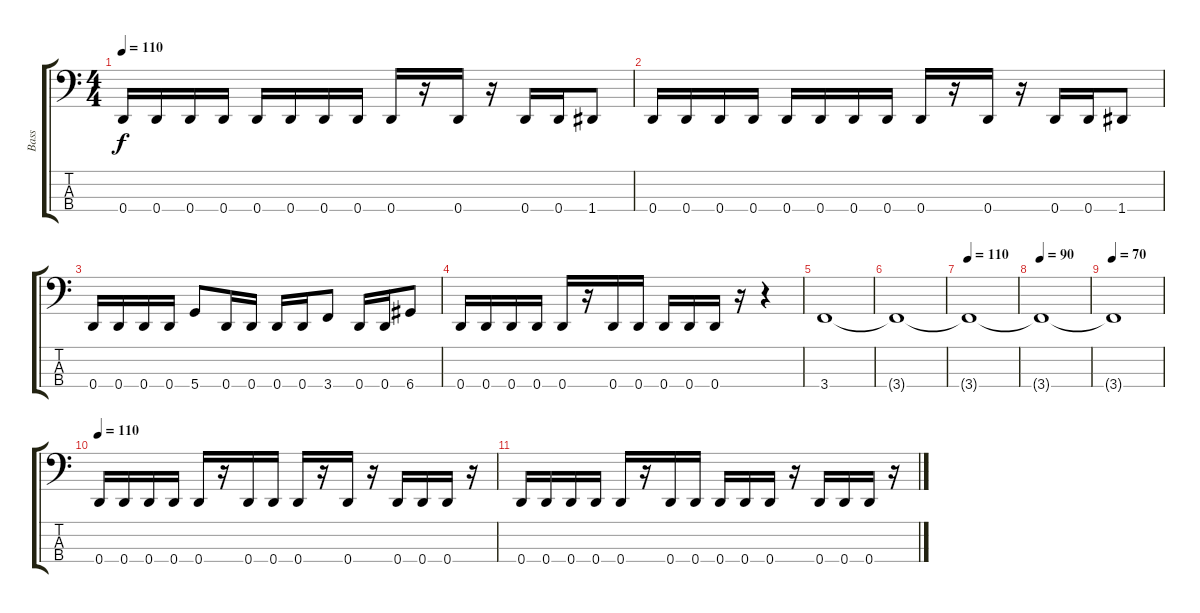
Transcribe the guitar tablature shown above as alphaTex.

\track ("Bass" "Bass") {instrument electricbasspick}
\staff {score tabs}
\tuning (G2 D2 A1 D1) {hide}
\ts (4 4)
\tempo 110
\clef f4
\ks c
0.4.16{dy f} 0.4.16 0.4.16 0.4.16 0.4.16 0.4.16 0.4.16 0.4.16 0.4.16 r.16 0.4.16 r.16 0.4.16 0.4.16 1.4.8 |
0.4.16 0.4.16 0.4.16 0.4.16 0.4.16 0.4.16 0.4.16 0.4.16 0.4.16 r.16 0.4.16 r.16 0.4.16 0.4.16 1.4.8 |
0.4.16 0.4.16 0.4.16 0.4.16 5.4.8 0.4.16 0.4.16 0.4.16 0.4.16 3.4.8 0.4.16 0.4.16 6.4.8 |
0.4.16 0.4.16 0.4.16 0.4.16 0.4.16 r.16 0.4.16 0.4.16 0.4.16 0.4.16 0.4.16 r.16 r.4 |
3.4.1 |
3.4{t}.1 |
\tempo 110
3.4{t}.1 |
\tempo 90
3.4{t}.1 |
\tempo 70
3.4{t}.1 |
\tempo 110
0.4.16 0.4.16 0.4.16 0.4.16 0.4.16 r.16 0.4.16 0.4.16 0.4.16 r.16 0.4.16 r.16 0.4.16 0.4.16 0.4.16 r.16 |
0.4.16 0.4.16 0.4.16 0.4.16 0.4.16 r.16 0.4.16 0.4.16 0.4.16 0.4.16 0.4.16 r.16 0.4.16 0.4.16 0.4.16 r.16
